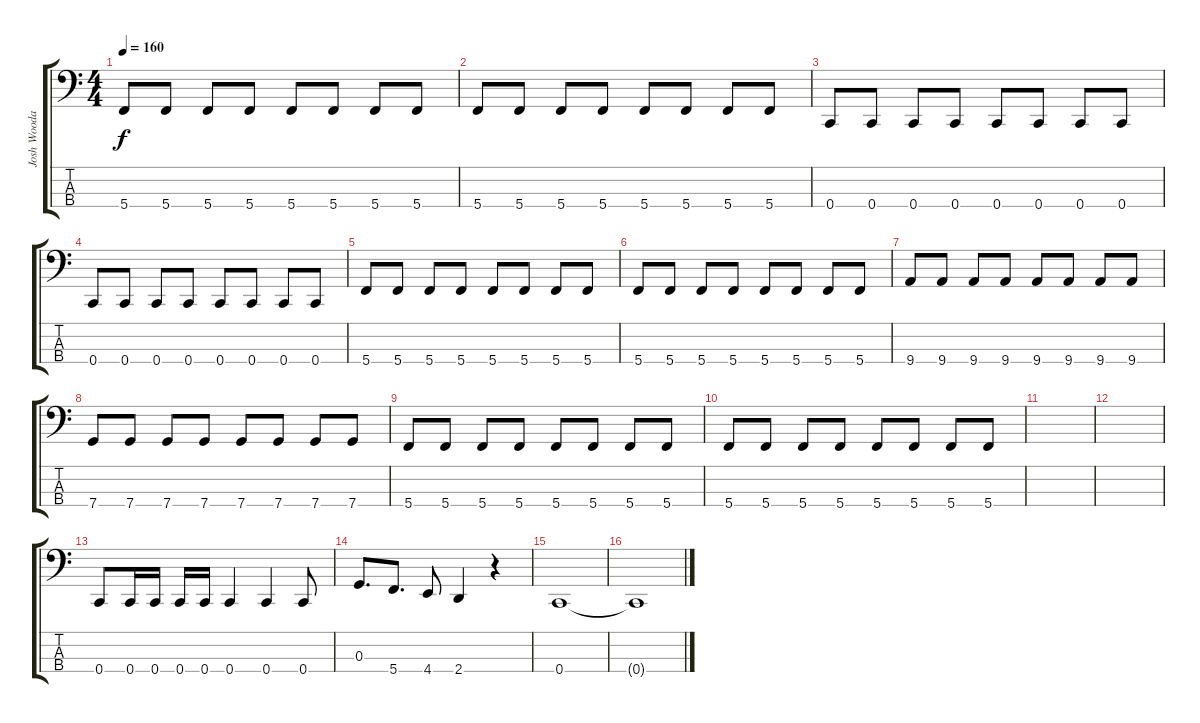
\track ("Josh Woodard" "Josh Wooda") {instrument electricbasspick}
\staff {score tabs}
\tuning (F2 C2 G1 C1) {hide}
\ts (4 4)
\tempo 160
\clef f4
\ks c
5.4.8{dy f} 5.4.8 5.4.8 5.4.8 5.4.8 5.4.8 5.4.8 5.4.8 |
5.4.8 5.4.8 5.4.8 5.4.8 5.4.8 5.4.8 5.4.8 5.4.8 |
0.4.8 0.4.8 0.4.8 0.4.8 0.4.8 0.4.8 0.4.8 0.4.8 |
0.4.8 0.4.8 0.4.8 0.4.8 0.4.8 0.4.8 0.4.8 0.4.8 |
5.4.8 5.4.8 5.4.8 5.4.8 5.4.8 5.4.8 5.4.8 5.4.8 |
5.4.8 5.4.8 5.4.8 5.4.8 5.4.8 5.4.8 5.4.8 5.4.8 |
9.4.8 9.4.8 9.4.8 9.4.8 9.4.8 9.4.8 9.4.8 9.4.8 |
7.4.8 7.4.8 7.4.8 7.4.8 7.4.8 7.4.8 7.4.8 7.4.8 |
5.4.8 5.4.8 5.4.8 5.4.8 5.4.8 5.4.8 5.4.8 5.4.8 |
5.4.8 5.4.8 5.4.8 5.4.8 5.4.8 5.4.8 5.4.8 5.4.8 |
|
|
0.4.8 0.4.16 0.4.16 0.4.16 0.4.16 0.4.4 0.4.4 0.4.8 |
0.3.8{d} 5.4.8{d} 4.4.8 2.4.4 r.4 |
0.4.1 |
0.4{t}.1
